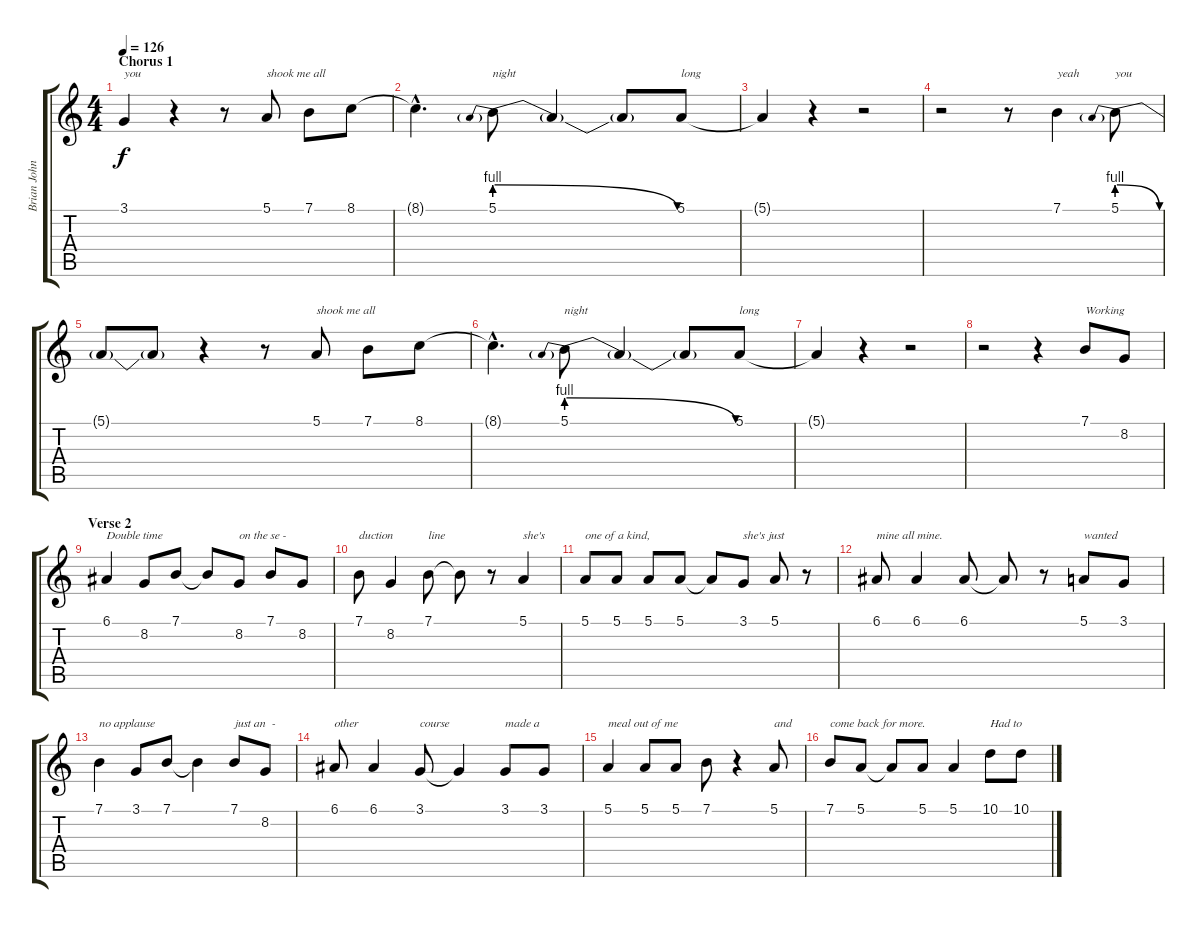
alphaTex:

\track ("Brian Johnson (Vocal)" "Brian John") {instrument violin}
\staff {score tabs}
\tuning (E4 B3 G3 D3 A2 E2) {hide}
\ts (4 4)
\section ("" "Chorus 1")
\tempo 126
\clef g2
\ks c
3.1.4{txt "you" dy f} r.4 r.8 5.1.8{txt "shook me all"} 7.1.8 8.1.8 |
8.1{hac t}.4{d} 5.1{be (prebendrelease 0 4 60 0)}.8{txt "night"} 5.1{t}.4 5.1{t}.8 5.1.8{txt "long"} |
5.1{t}.4 r.4 r.2 |
r.2 r.8 7.1.4{txt "yeah"} 5.1{be (prebendrelease 0 4 60 0)}.8{txt "you"} |
5.1{t}.8 5.1{t}.8 r.4 r.8 5.1.8{txt "shook me all"} 7.1.8 8.1.8 |
8.1{hac t}.4{d} 5.1{be (prebendrelease 0 4 60 0)}.8{txt "night"} 5.1{t}.4 5.1{t}.8 5.1.8{txt "long"} |
5.1{t}.4 r.4 r.2 |
r.2 r.4 7.1.8{txt "Working"} 8.2.8 |
\section ("" "Verse 2")
6.1.4{txt "Double time"} 8.2.8 7.1.8 7.1{t}.8 8.2.8{txt "on the se -"} 7.1.8 8.2.8 |
7.1.8{txt "duction"} 8.2.4 7.1.8{txt "line"} 7.1{t}.8 r.8 5.1.4{txt "she's"} |
5.1.8{txt "one of a kind,"} 5.1.8 5.1.8 5.1.8 5.1{t}.8 3.1.8{txt "she's just"} 5.1.8 r.8 |
6.1.8{txt "mine all mine."} 6.1.4 6.1.8 6.1{t}.8 r.8 5.1.8{txt "wanted"} 3.1.8 |
7.1.4{txt "no applause"} 3.1.8 7.1.8 7.1{t}.4 7.1.8{txt "just an  -"} 8.2.8 |
6.1.8{txt "other"} 6.1.4 3.1.8{txt "course"} 3.1{t}.4 3.1.8{txt "made a"} 3.1.8 |
5.1.4{txt "meal out of me"} 5.1.8 5.1.8 7.1.8 r.4 5.1.8{txt "and"} |
7.1.8{txt "come back for more."} 5.1.8 5.1{t}.8 5.1.8 5.1.4 10.1.8{txt "Had to"} 10.1.8
